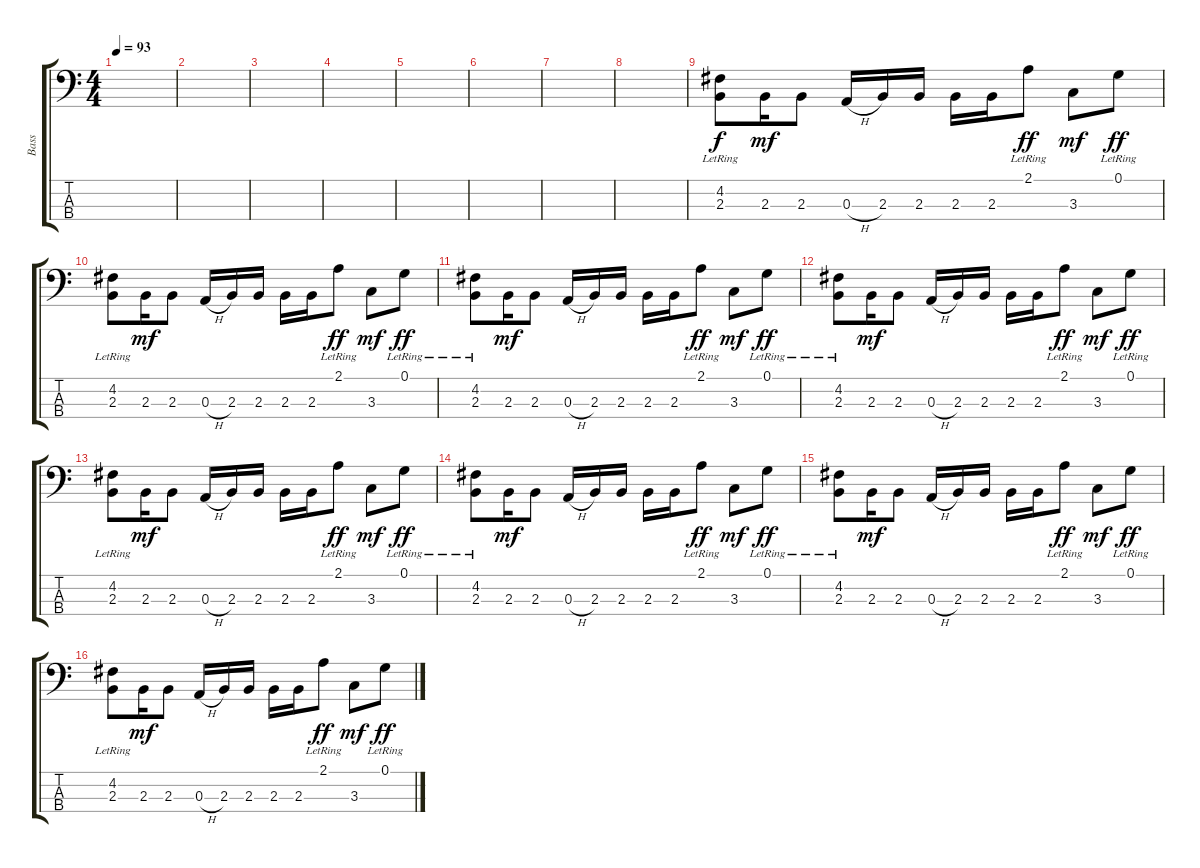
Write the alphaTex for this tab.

\track ("Bass" "Bass") {instrument electricbasspick}
\staff {score tabs}
\tuning (G2 D2 A1 D1) {hide}
\ts (4 4)
\tempo 93
\clef f4
\ks c
|
|
|
|
|
|
|
|
(4.2{lr} 2.3{lr}).8 2.3.16{dy mf} 2.3.8 0.3{h}.16 2.3.16 2.3.16 2.3.16 2.3.16 2.1{lr}.8{dy ff} 3.3.8{dy mf} 0.1{lr}.8{dy ff} |
(4.2{lr} 2.3{lr}).8 2.3.16{dy mf} 2.3.8 0.3{h}.16 2.3.16 2.3.16 2.3.16 2.3.16 2.1{lr}.8{dy ff} 3.3.8{dy mf} 0.1{lr}.8{dy ff} |
(4.2{lr} 2.3{lr}).8 2.3.16{dy mf} 2.3.8 0.3{h}.16 2.3.16 2.3.16 2.3.16 2.3.16 2.1{lr}.8{dy ff} 3.3.8{dy mf} 0.1{lr}.8{dy ff} |
(4.2{lr} 2.3{lr}).8 2.3.16{dy mf} 2.3.8 0.3{h}.16 2.3.16 2.3.16 2.3.16 2.3.16 2.1{lr}.8{dy ff} 3.3.8{dy mf} 0.1{lr}.8{dy ff} |
(4.2{lr} 2.3{lr}).8 2.3.16{dy mf} 2.3.8 0.3{h}.16 2.3.16 2.3.16 2.3.16 2.3.16 2.1{lr}.8{dy ff} 3.3.8{dy mf} 0.1{lr}.8{dy ff} |
(4.2{lr} 2.3{lr}).8 2.3.16{dy mf} 2.3.8 0.3{h}.16 2.3.16 2.3.16 2.3.16 2.3.16 2.1{lr}.8{dy ff} 3.3.8{dy mf} 0.1{lr}.8{dy ff} |
(4.2{lr} 2.3{lr}).8 2.3.16{dy mf} 2.3.8 0.3{h}.16 2.3.16 2.3.16 2.3.16 2.3.16 2.1{lr}.8{dy ff} 3.3.8{dy mf} 0.1{lr}.8{dy ff} |
(4.2{lr} 2.3{lr}).8 2.3.16{dy mf} 2.3.8 0.3{h}.16 2.3.16 2.3.16 2.3.16 2.3.16 2.1{lr}.8{dy ff} 3.3.8{dy mf} 0.1{lr}.8{dy ff}
